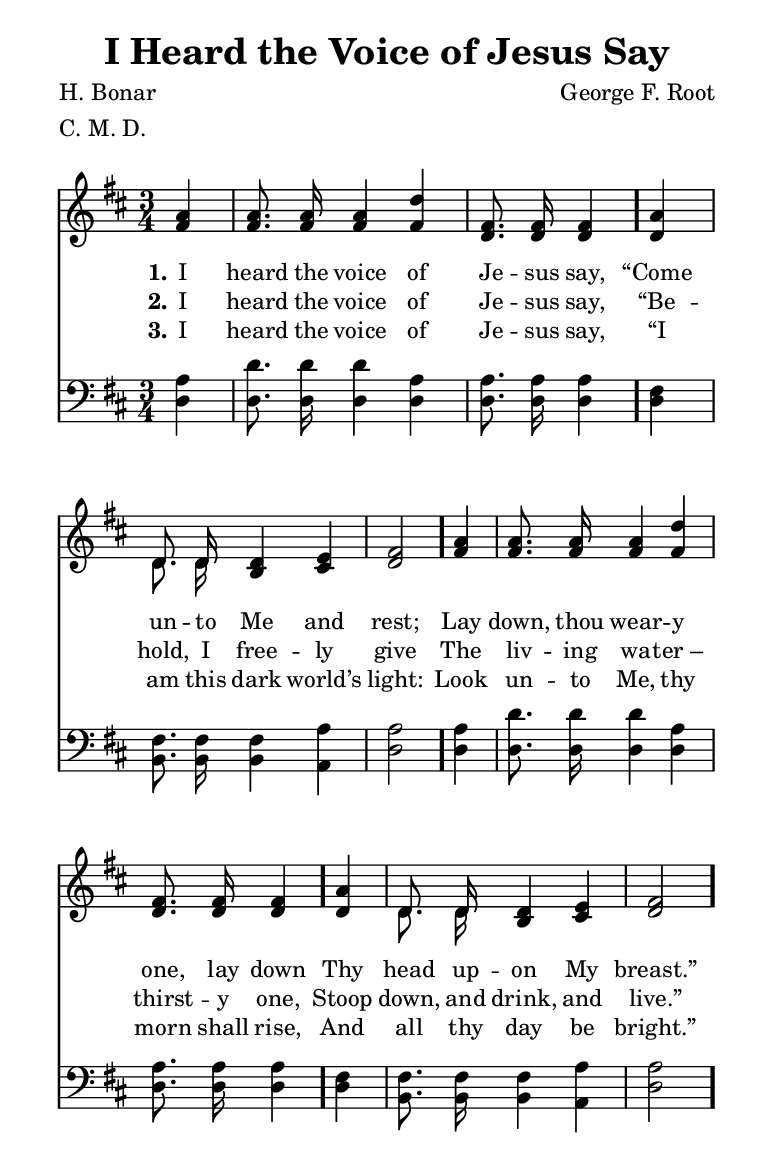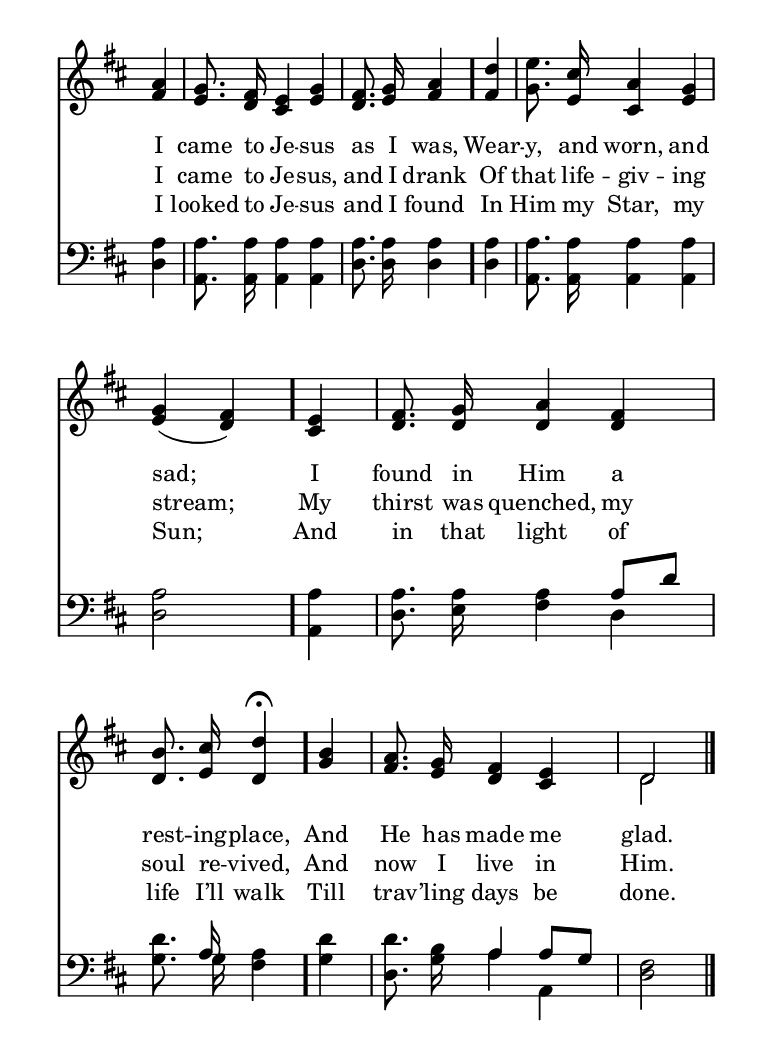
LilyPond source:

\include "common/global.ily"
\paper {
  \include "common/paper.ily"
}

\header{
  %gospel
  hymnnumber = "222"
  title = "I Heard the Voice of Jesus Say"
  tunename = "Varina"
  meter = "C. M. D."
  poet = "H. Bonar"
  composer = "George F. Root"
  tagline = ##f
}

ta = { \tempo 4=80 }
tb = { \tempo 4=40 }

global = {
  \include "common/overrides.ily"
  \override Staff.TimeSignature.style = #'numbered
  \time 3/4
  \override Score.MetronomeMark.transparent = ##t % hide all fermata changes too
  \ta
  \key d \major
  \partial 4
  \autoBeamOff
}

patternA = { \ta c4 | c8. c16 c4 c | c8. c16 c4 }
patternD = { \ta c4 | c8. c16 c4 c | c8. c16 \tb c4\fermata }
patternB = { \ta c4 | c8. c16 c4 c | c2 }
patternC = { \ta c4 | c8. c16 c4 c | c4( c) }

notesSoprano = {
\global
\relative c'' {

  a4 | a8. a16 a4 d | fis,8. fis16 fis4
  a4 | d,8. d16 d4 e | fis2 \eogbreak
  a4 | a8. a16 a4 d | fis,8. fis16 fis4
  a4 | d,8. d16 d4 e | fis2 \eogbreak

  \changePitch \patternA { a | g fis e g | fis g a }
  \changePitch \patternC { d | e cis a g | g fis } \eogbreak
  \changePitch \patternD { e | fis g a fis | b cis d }
  \changePitch \patternB { b | a g fis e | d }

  \bar "|."

}
}

notesAlto = {
\global
\relative e' {

  \changePitch \patternA { fis | fis fis fis fis | d d d }
  \changePitch \patternB { d | d d b cis | d }
  \changePitch \patternA { fis | fis fis fis fis | d d d }
  \changePitch \patternB { d | d d b cis | d }

  \changePitch \patternA { fis | e d cis e | d e fis }
  \changePitch \patternC { fis | g e cis e | e d }
  \changePitch \patternA { cis | d d d d | d e d }
  \changePitch \patternB { g | fis e d cis | d }

}
}

notesTenor = {
\global
\relative a {

  \changePitch \patternA { a | d d d a | a a a }
  \changePitch \patternB { fis | fis fis fis a | a }
  \changePitch \patternA { a | d d d a | a a a }
  \changePitch \patternB { fis | fis fis fis a | a }

  \changePitch \patternA { a | a a a a | a a a }
  \changePitch \patternB { a | a a a a | a }
  a4 | a8. a16 a4 a8[ d] | d8. a16 a4
  d4 | d8. b16 a4 a8[ g] | fis2

}
}

notesBass = {
\global
\relative f {

  \changePitch \patternA { d | d d d d | d d d }
  \changePitch \patternB { d | b b b a | d }
  \changePitch \patternA { d | d d d d | d d d }
  \changePitch \patternB { d | b b b a | d }

  \changePitch \patternA { d | a a a a | d d d }
  \changePitch \patternB { d | a a a a | d }
  \changePitch \patternA { a | d e fis d | g g fis }
  \changePitch \patternB { g | d g a a, | d }

}
}

wordsA = \lyricmode {
\set stanza = "1."

I heard the voice of Je -- sus say, \bar "."
“Come un -- to Me and rest; \bar "."
Lay down, thou wear -- y one, lay down \bar "."
Thy head up -- on My breast.” \bar "."
I came to Je -- sus as I was, \bar "."
Wear -- y, and worn, and sad; \bar "."
I found in Him a rest -- ing -- place, \bar "."
And He has made me glad. \bar "."

}

wordsB = \lyricmode {
\set stanza = "2."

I heard the voice of Je -- sus say,
“Be -- hold, I free -- ly give
The liv -- ing wa -- ter_– thirst -- y one,
Stoop down, and drink, and live.”
I came to Je -- sus, and I drank
Of that life -- giv -- ing stream;
My thirst was quenched, my soul re -- vived,
And now I live in Him.

}

wordsC = \lyricmode {
\set stanza = "3."

I heard the voice of Je -- sus say,
“I am this dark world’s light:
Look un -- to Me, thy morn shall rise,
And all thy day be bright.”
I looked to Je -- sus and I found
In Him my Star, my Sun;
And in that light of life I’ll walk
Till trav -- ’ling days be done.

}

\score {
  \context ChoirStaff <<
    \context Staff = upper <<
      \set Staff.autoBeaming = ##f
      \set ChoirStaff.systemStartDelimiter = #'SystemStartBar
      \set ChoirStaff.printPartCombineTexts = ##f
      \partcombine #'(2 . 11) \notesSoprano \notesAlto
      \context NullVoice = sopranos { \voiceOne << \notesSoprano >> }
      \context Lyrics = one   \lyricsto sopranos \wordsA
      \context Lyrics = two   \lyricsto sopranos \wordsB
      \context Lyrics = three \lyricsto sopranos \wordsC
    >>
    \context Staff = men <<
      \set Staff.autoBeaming = ##f
      \clef bass
      \set ChoirStaff.printPartCombineTexts = ##f
      \partcombine #'(2 . 11) \notesTenor \notesBass
    >>
  >>
  \layout {
    \include "common/layout.ily"
  }
  #(cond ((ly:get-option 'eog-midi-permitted) #{ \midi{
    \include "common/midi.ily"
  } #}))
}

\version "2.19.49"  % necessary for upgrading to future LilyPond versions.

% vi:set et ts=2 sw=2 ai nocindent syntax=lilypond:
